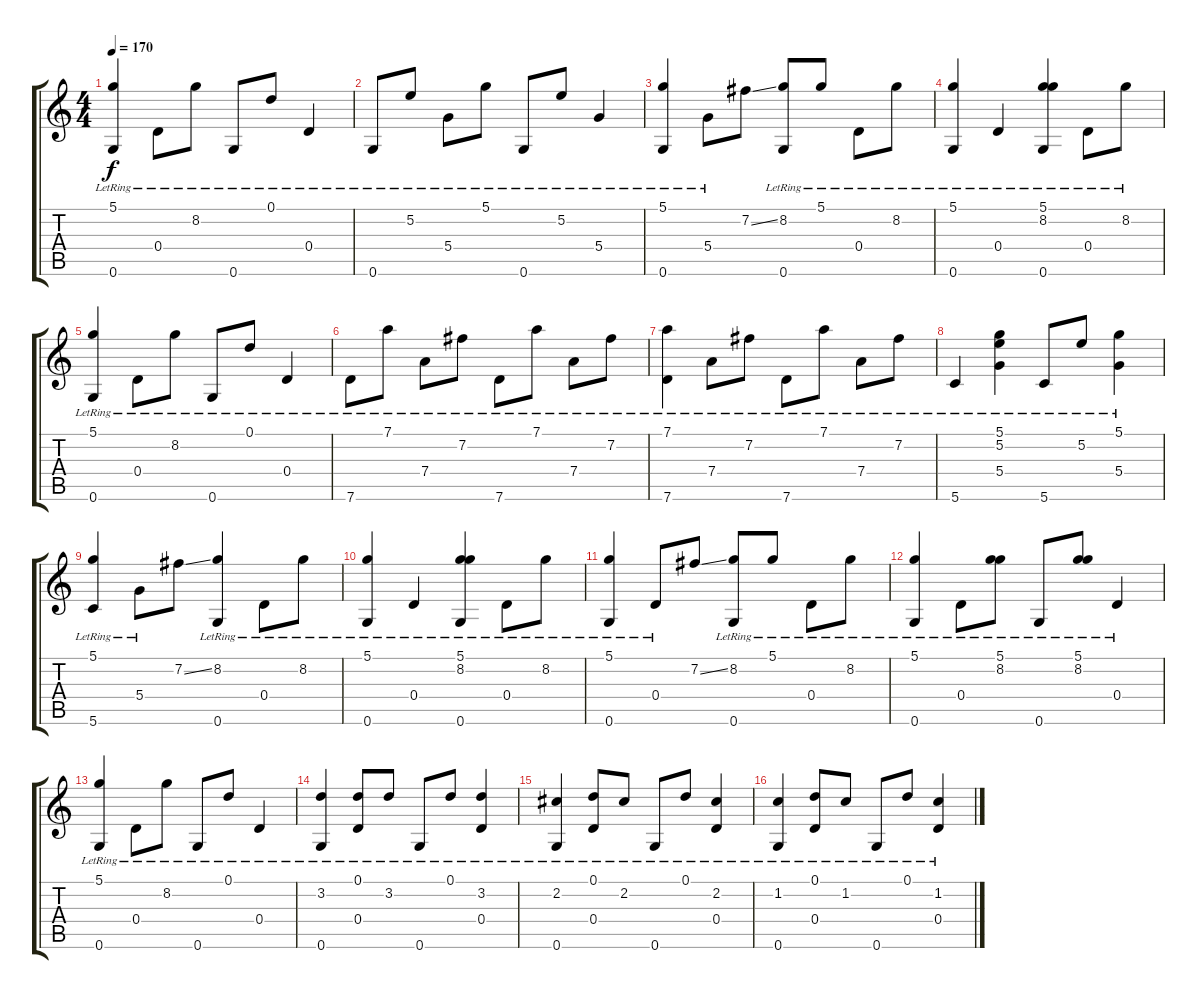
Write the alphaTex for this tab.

\track "" {instrument acousticguitarsteel}
\staff {score tabs}
\tuning (D4 B3 G3 D3 G2 G2) {hide}
\ts (4 4)
\tempo 170
\clef g2
\ks c
(5.1{lr} 0.6{lr}).4{dy f} 0.4{lr}.8 8.2{lr}.8 0.6{lr}.8 0.1{lr}.8 0.4{lr}.4 |
0.6{lr}.8 5.2{lr}.8 5.4{lr}.8 5.1{lr}.8 0.6{lr}.8 5.2{lr}.8 5.4{lr}.4 |
(5.1{lr} 0.6{lr}).4 5.4{lr}.8 7.2{ss}.8 (8.2{lr} 0.6{lr}).8 5.1{lr}.8 0.4{lr}.8 8.2{lr}.8 |
(5.1{lr} 0.6{lr}).4 0.4{lr}.4 (5.1{lr} 8.2{lr} 0.6{lr}).4 0.4{lr}.8 8.2{lr}.8 |
(5.1{lr} 0.6{lr}).4 0.4{lr}.8 8.2{lr}.8 0.6{lr}.8 0.1{lr}.8 0.4{lr}.4 |
7.6{lr}.8 7.1{lr}.8 7.4{lr}.8 7.2{lr}.8 7.6{lr}.8 7.1{lr}.8 7.4{lr}.8 7.2{lr}.8 |
(7.1{lr} 7.6{lr}).4 7.4{lr}.8 7.2{lr}.8 7.6{lr}.8 7.1{lr}.8 7.4{lr}.8 7.2{lr}.8 |
5.6{lr}.4 (5.1{lr} 5.2{lr} 5.4{lr}).4 5.6{lr}.8 5.2{lr}.8 (5.1{lr} 5.4{lr}).4 |
(5.1{lr} 5.6{lr}).4 5.4{lr}.8 7.2{ss}.8 (8.2{lr} 0.6{lr}).4 0.4{lr}.8 8.2{lr}.8 |
(5.1{lr} 0.6{lr}).4 0.4{lr}.4 (5.1{lr} 8.2{lr} 0.6{lr}).4 0.4{lr}.8 8.2{lr}.8 |
(5.1{lr} 0.6{lr}).4 0.4{lr}.8 7.2{ss}.8 (8.2{lr} 0.6{lr}).8 5.1{lr}.8 0.4{lr}.8 8.2{lr}.8 |
(5.1{lr} 0.6{lr}).4 0.4{lr}.8 (5.1{lr} 8.2{lr}).8 0.6{lr}.8 (5.1{lr} 8.2{lr}).8 0.4{lr}.4 |
(5.1{lr} 0.6{lr}).4 0.4{lr}.8 8.2{lr}.8 0.6{lr}.8 0.1{lr}.8 0.4{lr}.4 |
(3.2{lr} 0.6{lr}).4 (0.1{lr} 0.4{lr}).8 3.2{lr}.8 0.6{lr}.8 0.1{lr}.8 (3.2{lr} 0.4{lr}).4 |
(2.2{lr} 0.6{lr}).4 (0.1{lr} 0.4{lr}).8 2.2{lr}.8 0.6{lr}.8 0.1{lr}.8 (2.2{lr} 0.4{lr}).4 |
(1.2{lr} 0.6{lr}).4 (0.1{lr} 0.4{lr}).8 1.2{lr}.8 0.6{lr}.8 0.1{lr}.8 (1.2{lr} 0.4{lr}).4
